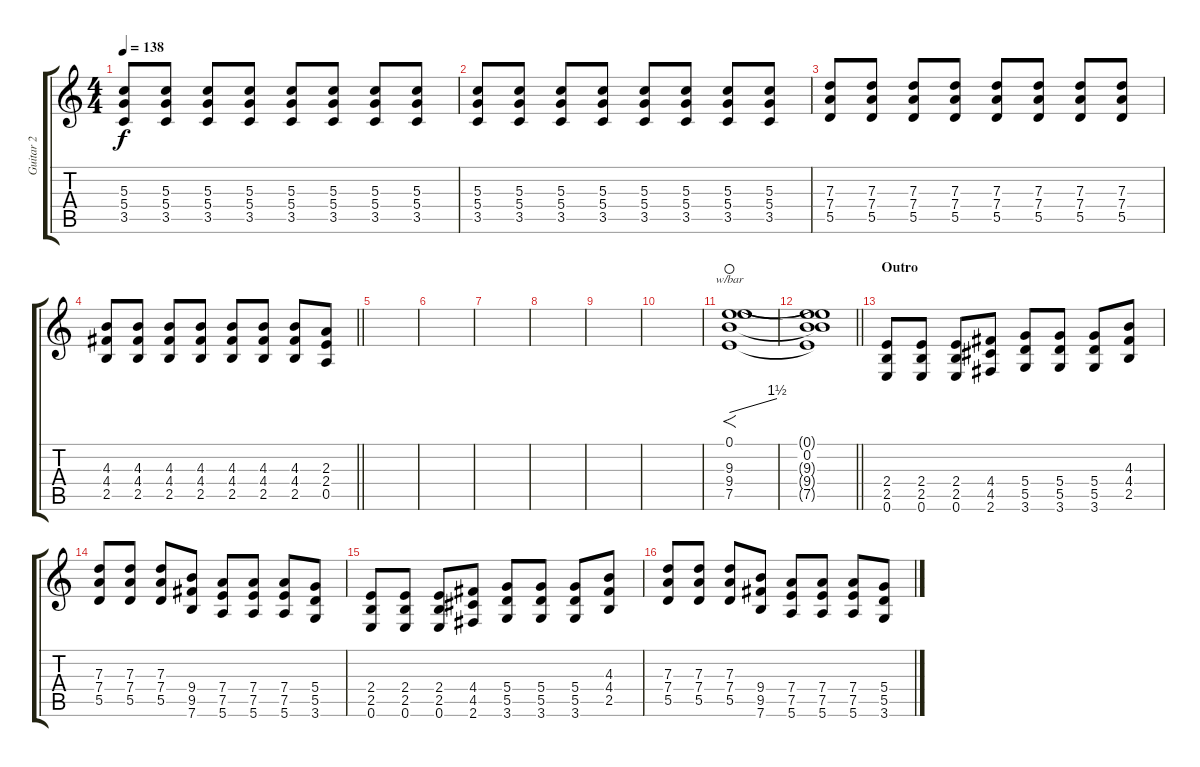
\track ("Guitar 2" "Guitar 2") {instrument distortionguitar}
\staff {score tabs}
\tuning (E4 B3 G3 D3 A2 E2) {hide}
\ts (4 4)
\tempo 138
\clef g2
\ks c
(5.3 5.4 3.5).8{dy f} (5.3 5.4 3.5).8 (5.3 5.4 3.5).8 (5.3 5.4 3.5).8 (5.3 5.4 3.5).8 (5.3 5.4 3.5).8 (5.3 5.4 3.5).8 (5.3 5.4 3.5).8 |
(5.3 5.4 3.5).8 (5.3 5.4 3.5).8 (5.3 5.4 3.5).8 (5.3 5.4 3.5).8 (5.3 5.4 3.5).8 (5.3 5.4 3.5).8 (5.3 5.4 3.5).8 (5.3 5.4 3.5).8 |
(7.3 7.4 5.5).8 (7.3 7.4 5.5).8 (7.3 7.4 5.5).8 (7.3 7.4 5.5).8 (7.3 7.4 5.5).8 (7.3 7.4 5.5).8 (7.3 7.4 5.5).8 (7.3 7.4 5.5).8 |
\barLineRight lightlight
(4.3 4.4 2.5).8 (4.3 4.4 2.5).8 (4.3 4.4 2.5).8 (4.3 4.4 2.5).8 (4.3 4.4 2.5).8 (4.3 4.4 2.5).8 (4.3 4.4 2.5).8 (2.3 2.4 0.5).8 |
|
|
|
|
|
|
(0.1 9.3 9.4 7.5).1{f tbe (dive default 0 0 60 6) volume 5 instrument guitarharmonics waho} |
\barLineRight lightlight
(0.1{t} 0.2 9.3{t} 9.4{t} 7.5{t}).1 |
\section ("" "Outro")
(2.4 2.5 0.6).8{volume 13 instrument distortionguitar} (2.4 2.5 0.6).8 (2.4 2.5 0.6).8 (4.4 4.5 2.6).8 (5.4 5.5 3.6).8 (5.4 5.5 3.6).8 (5.4 5.5 3.6).8 (4.3 4.4 2.5).8 |
(7.3 7.4 5.5).8 (7.3 7.4 5.5).8 (7.3 7.4 5.5).8 (9.4 9.5 7.6).8 (7.4 7.5 5.6).8 (7.4 7.5 5.6).8 (7.4 7.5 5.6).8 (5.4 5.5 3.6).8 |
(2.4 2.5 0.6).8 (2.4 2.5 0.6).8 (2.4 2.5 0.6).8 (4.4 4.5 2.6).8 (5.4 5.5 3.6).8 (5.4 5.5 3.6).8 (5.4 5.5 3.6).8 (4.3 4.4 2.5).8 |
(7.3 7.4 5.5).8 (7.3 7.4 5.5).8 (7.3 7.4 5.5).8 (9.4 9.5 7.6).8 (7.4 7.5 5.6).8 (7.4 7.5 5.6).8 (7.4 7.5 5.6).8 (5.4 5.5 3.6).8
